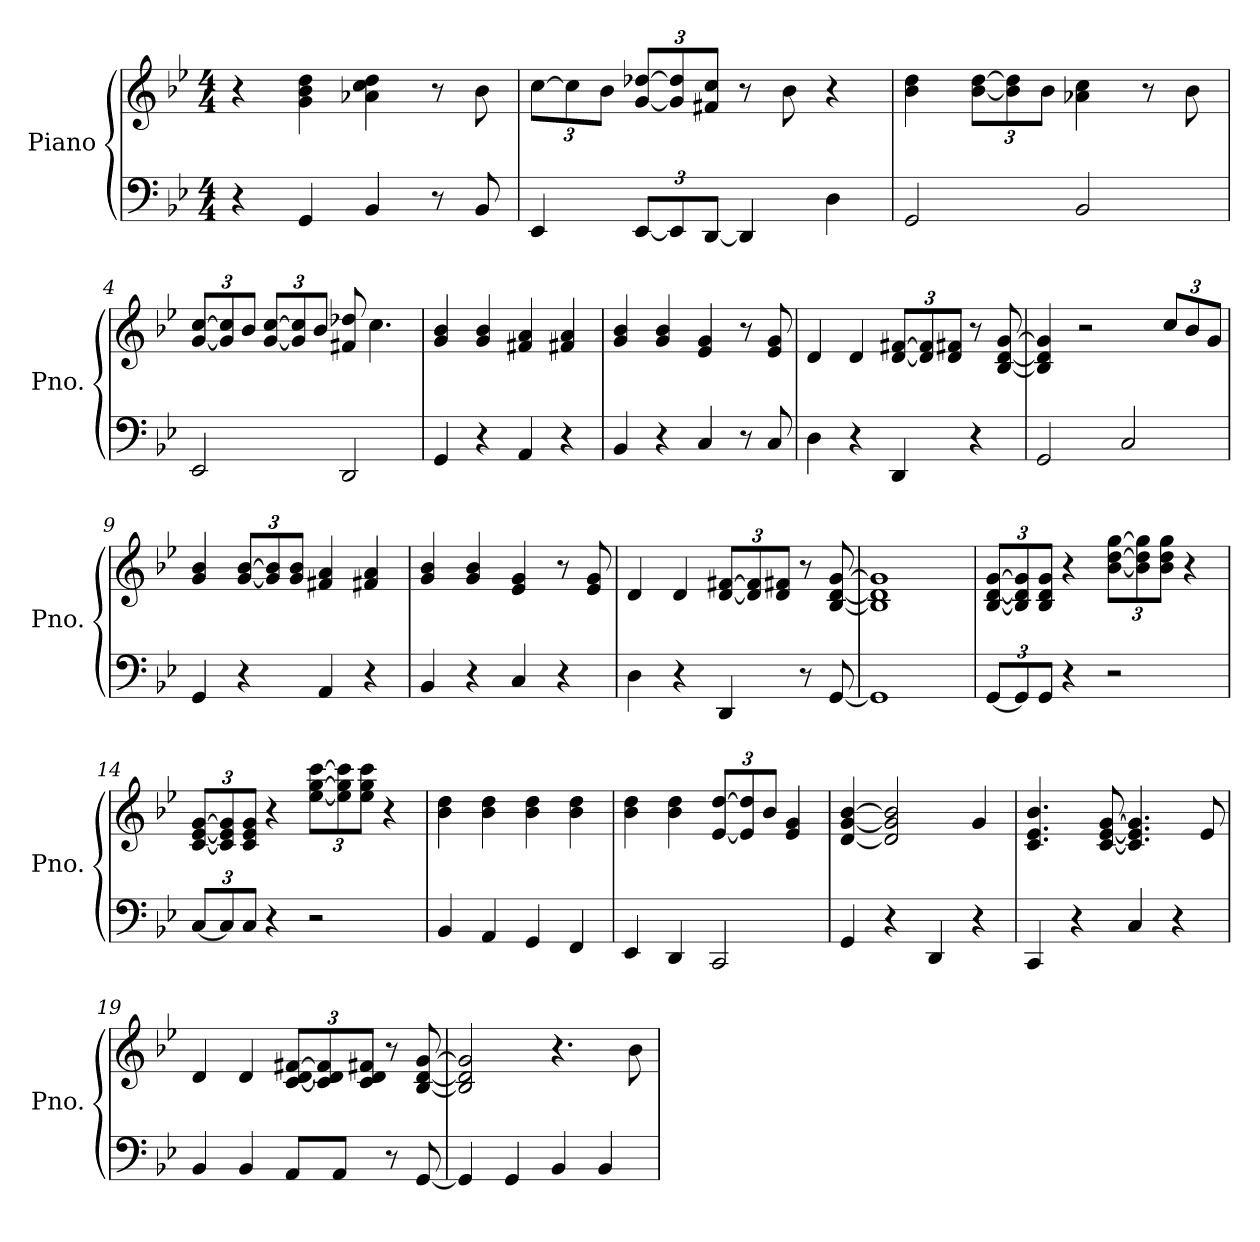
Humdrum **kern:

**kern	**kern
*part1	*part1
*staff2	*staff1
*I"Piano	*
*I'Pno.	*
*clefF4	*clefG2
*k[b-e-]	*k[b-e-]
*M4/4	*M4/4
=1	=1
4r	4r
4GG/	4g\ 4b-\ 4dd\
4BB-/	4a-X\ 4cc\ 4dd\
8r	8r
8BB-/	8b-\
=2	=2
*	*Xbrackettup
4EE-/	[12cc\L
.	12cc\]
.	12b-\J
*Xbrackettup	*
[12EE-/L	[12g/ [12dd-X/L
12EE-/]	12g/] 12dd-/]
[12DD/J	12f#X/ 12cc/J
4DD/]	8r
.	8b-\
4D\	4r
=3	=3
2GG/	4b-\ 4dd\
.	[12b-\ [12dd\L
.	12b-\] 12dd\]
.	12b-\J
2BB-/	4a-X\ 4cc\
.	8r
.	8b-\
=4	=4
2EE-/	[12g/ [12cc/L
.	12g/] 12cc/]
.	12b-/J
.	[12g/ [12cc/L
.	12g/] 12cc/]
.	12b-/J
2DD/	8f#X/ 8dd-X/
.	4.cc\
!!LO:LB:g=z
=5	=5
4GG/	4g/ 4b-/
4r	4g/ 4b-/
4AA/	4f#X/ 4a/
4r	4f#X/ 4a/
=6	=6
4BB-/	4g/ 4b-/
4r	4g/ 4b-/
4C/	4e-/ 4g/
8r	8r
8C/	8e-/ 8g/
=7	=7
4D\	4d/
4r	4d/
4DD/	[12d/ [12f#X/L
.	12d/] 12f#/]
.	12d/ 12f#X/J
4r	8r
.	[8B-/ [8d/ [8g/
=8	=8
2GG/	4B-/] 4d/] 4g/]
.	2r
2C/	.
.	12cc/L
.	12b-/
.	12g/J
=9	=9
4GG/	4g/ 4b-/
4r	[12g/ [12b-/L
.	12g/] 12b-/]
.	12g/ 12b-/J
4AA/	4f#X/ 4a/
4r	4f#X/ 4a/
=10	=10
4BB-/	4g/ 4b-/
4r	4g/ 4b-/
4C/	4e-/ 4g/
4r	8r
.	8e-/ 8g/
!!LO:LB:g=z
=11	=11
4D\	4d/
4r	4d/
4DD/	[12d/ [12f#X/L
.	12d/] 12f#/]
.	12d/ 12f#X/J
8r	8r
[8GG/	[8B-/ [8d/ [8g/
=12	=12
1GG]	1B-] 1d] 1g]
=13	=13
[12GG/L	[12B-/ [12d/ [12g/L
12GG/]	12B-/] 12d/] 12g/]
12GG/J	12B-/ 12d/ 12g/J
4r	4r
2r	[12b-\ [12dd\ [12gg\L
.	12b-\] 12dd\] 12gg\]
.	12b-\ 12dd\ 12gg\J
.	4r
=14	=14
[12C/L	[12c/ [12e-/ [12g/L
12C/]	12c/] 12e-/] 12g/]
12C/J	12c/ 12e-/ 12g/J
4r	4r
2r	[12ee-\ [12gg\ [12ccc\L
.	12ee-\] 12gg\] 12ccc\]
.	12ee-\ 12gg\ 12ccc\J
.	4r
=15	=15
4BB-/	4b-\ 4dd\
4AA/	4b-\ 4dd\
4GG/	4b-\ 4dd\
4FF/	4b-\ 4dd\
!!LO:LB:g=z
=16	=16
4EE-/	4b-\ 4dd\
4DD/	4b-\ 4dd\
2CC/	[12e-/ [12dd/L
.	12e-/] 12dd/]
.	12b-/J
.	4e-/ 4g/
=17	=17
4GG/	[4d/ [4g/ [4b-/
4r	2d/] 2g/] 2b-/]
4DD/	.
4r	4g/
=18	=18
4CC/	4.c/ 4.e-/ 4.b-/
4r	.
.	[8c/ [8e-/ [8g/
4C/	4.c/] 4.e-/] 4.g/]
4r	.
.	8e-/
=19	=19
4BB-/	4d/
4BB-/	4d/
8AA/L	[12c/ [12d/ [12f#X/L
.	12c/] 12d/] 12f#/]
8AA/J	.
.	12c/ 12d/ 12f#X/J
8r	8r
[8GG/	[8B-/ [8d/ [8g/
=20	=20
4GG/]	2B-/] 2d/] 2g/]
4GG/	.
4BB-/	4.r
4BB-/	.
.	8b-\
=	=
*-	*-
